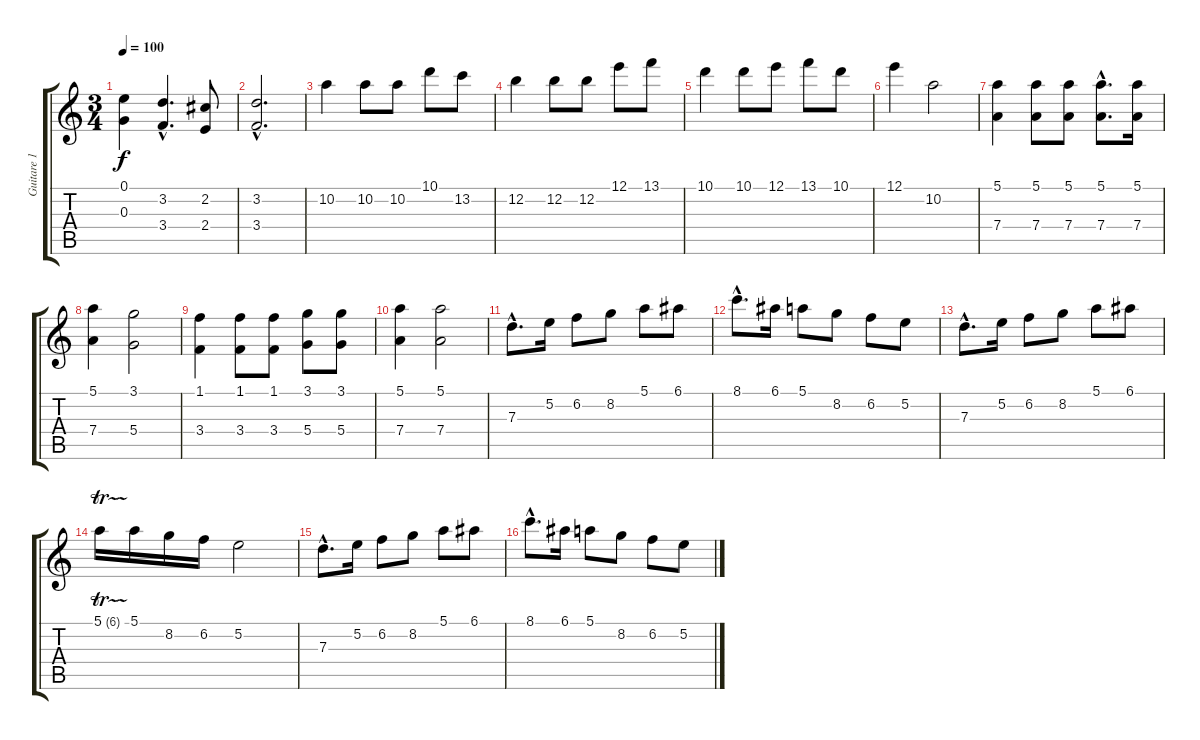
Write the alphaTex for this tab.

\track ("Guitare 1" "Guitare 1") {instrument acousticguitarsteel}
\staff {score tabs}
\tuning (E4 B3 G3 D3 A2 E2) {hide}
\ts (3 4)
\tempo 100
\clef g2
\ks c
(0.1 0.3).4{dy f} (3.2{hac} 3.4{hac}).4{d} (2.2 2.4).8 |
(3.2{hac} 3.4{hac}).2{d} |
10.2.4 10.2.8 10.2.8 10.1.8 13.2.8 |
12.2.4 12.2.8 12.2.8 12.1.8 13.1.8 |
10.1.4 10.1.8 12.1.8 13.1.8 10.1.8 |
12.1.4 10.2.2 |
(5.1 7.4).4 (5.1 7.4).8 (5.1 7.4).8 (5.1{hac} 7.4{hac}).8{d} (5.1 7.4).16 |
(5.1 7.4).4 (3.1 5.4).2 |
(1.1 3.4).4 (1.1 3.4).8 (1.1 3.4).8 (3.1 5.4).8 (3.1 5.4).8 |
(5.1 7.4).4 (5.1 7.4).2 |
7.3{hac}.8{d} 5.2.16 6.2.8 8.2.8 5.1.8 6.1.8 |
8.1{hac}.8{d} 6.1.16 5.1.8 8.2.8 6.2.8 5.2.8 |
7.3{hac}.8{d} 5.2.16 6.2.8 8.2.8 5.1.8 6.1.8 |
5.1{tr (6 32)}.16 5.1.16 8.2.16 6.2.16 5.2.2 |
7.3{hac}.8{d} 5.2.16 6.2.8 8.2.8 5.1.8 6.1.8 |
8.1{hac}.8{d} 6.1.16 5.1.8 8.2.8 6.2.8 5.2.8
